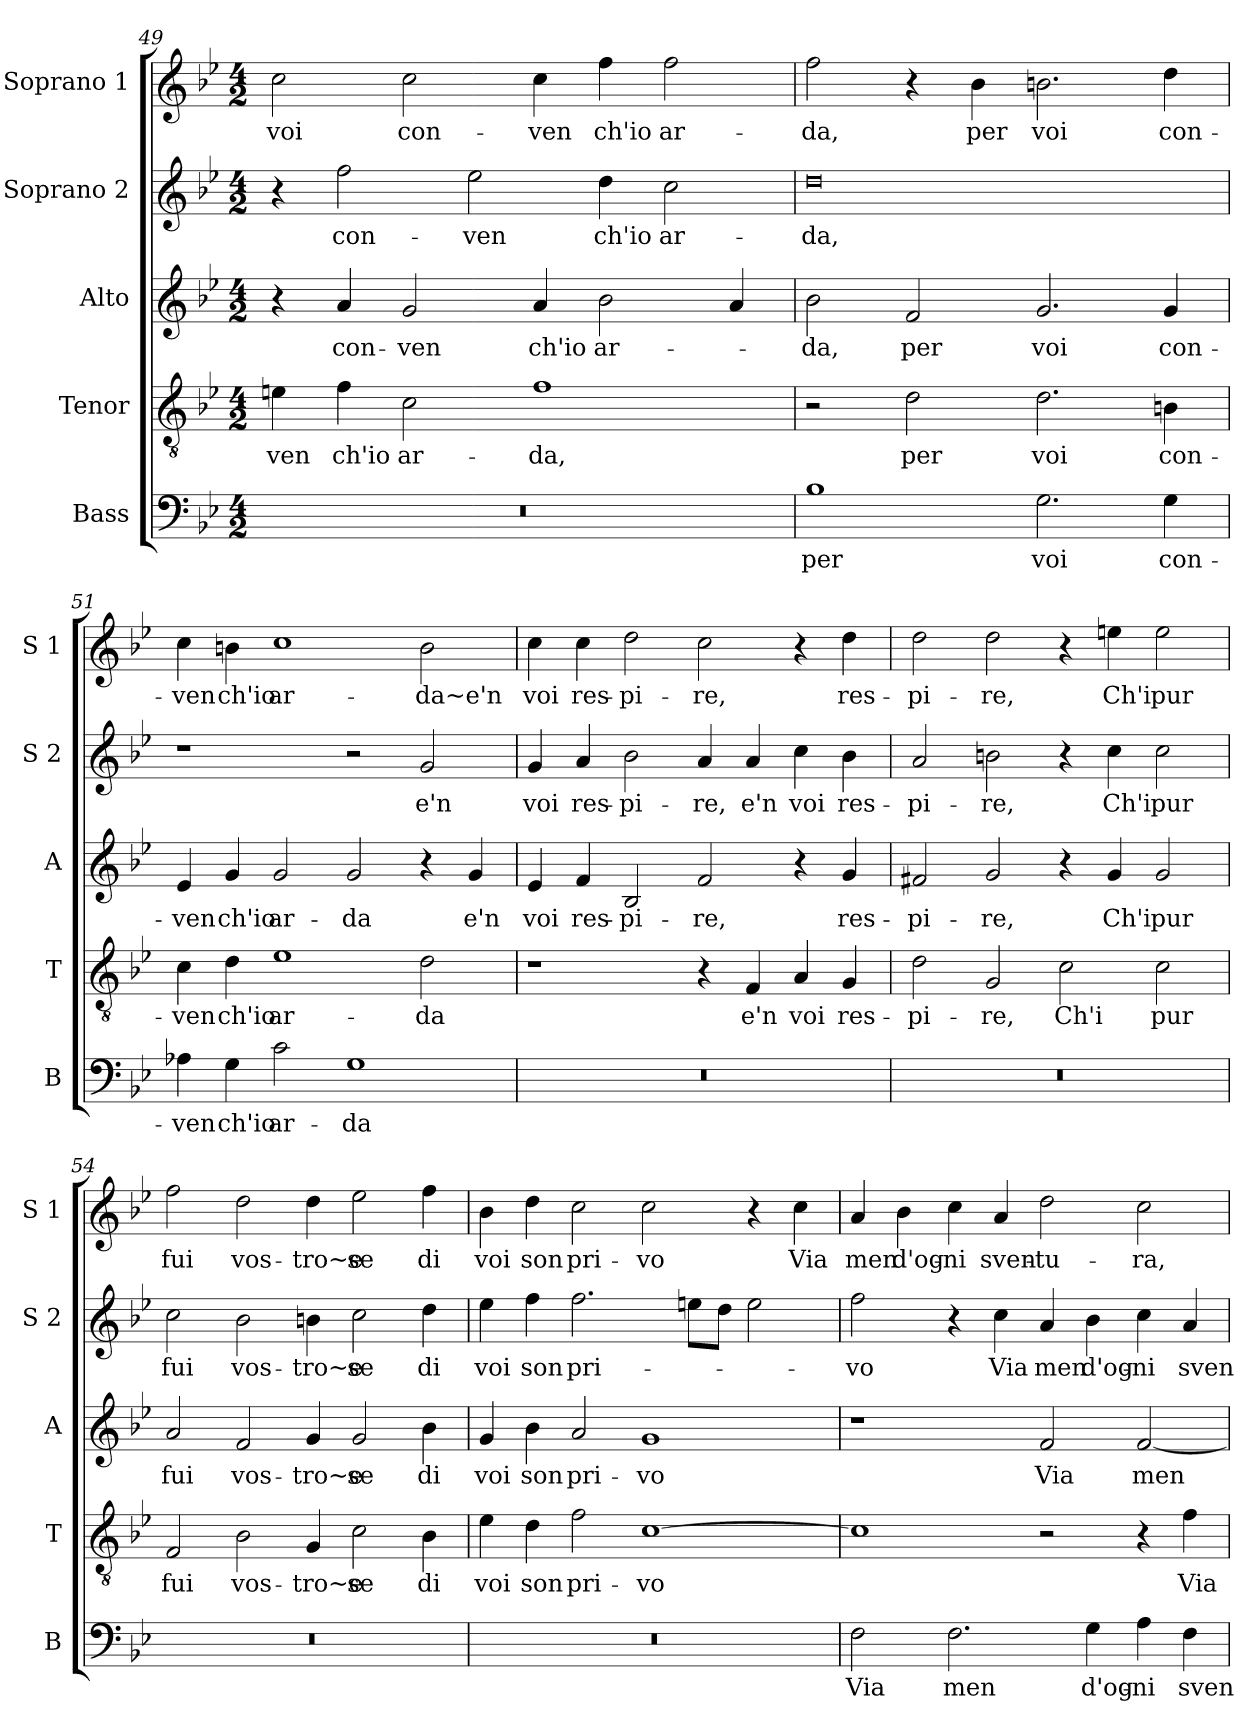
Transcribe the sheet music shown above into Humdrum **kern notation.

**kern	**text	**kern	**text	**kern	**text	**kern	**text	**kern	**text
*part5	*part5	*part4	*part4	*part3	*part3	*part2	*part2	*part1	*part1
*staff5	*staff5	*staff4	*staff4	*staff3	*staff3	*staff2	*staff2	*staff1	*staff1
*I"Bass	*	*I"Tenor	*	*I"Alto	*	*I"Soprano 2	*	*I"Soprano 1	*
*I'B	*	*I'T	*	*I'A	*	*I'S 2	*	*I'S 1	*
*clefF4	*	*clefGv2	*	*clefG2	*	*clefG2	*	*clefG2	*
*k[b-e-]	*	*k[b-e-]	*	*k[b-e-]	*	*k[b-e-]	*	*k[b-e-]	*
*B-:	*	*B-:	*	*B-:	*	*B-:	*	*B-:	*
*M4/2	*	*M4/2	*	*M4/2	*	*M4/2	*	*M4/2	*
=49	=49	=49	=49	=49	=49	=49	=49	=49	=49
!	!	!	!LO:LY:b	!	!	!	!	!	!LO:LY:b
0r	.	4en\	-ven	4r	.	4r	.	2cc\	voi
!	!	!	!LO:LY:b	!	!LO:LY:b	!	!LO:LY:b	!	!
.	.	4f\	ch'io	4a/	con-	2ff\	con-	.	.
!	!	!	!LO:LY:b	!	!LO:LY:b	!	!	!	!LO:LY:b
.	.	2c\	ar-	2g/	-ven	.	.	2cc\	con-
!	!	!	!	!	!	!	!LO:LY:b	!	!
.	.	.	.	.	.	2ee-\	-ven	.	.
!	!	!	!LO:LY:b	!	!LO:LY:b	!	!	!	!LO:LY:b
.	.	1f	-da,	4a/	ch'io	.	.	4cc\	-ven
!	!	!	!	!	!LO:LY:b	!	!LO:LY:b	!	!LO:LY:b
.	.	.	.	2b-\	ar-	4dd\	ch'io	4ff\	ch'io
!	!	!	!	!	!	!	!LO:LY:b	!	!LO:LY:b
.	.	.	.	.	.	2cc\	ar-	2ff\	ar-
.	.	.	.	4a/	.	.	.	.	.
!!LO:LB:g=z
=50	=50	=50	=50	=50	=50	=50	=50	=50	=50
!	!LO:LY:b	!	!	!	!LO:LY:b	!	!LO:LY:b	!	!LO:LY:b
1B-	per	2r	.	2b-\	-da,	0dd	-da,	2ff\	-da,
!	!	!	!LO:LY:b	!	!LO:LY:b	!	!	!	!
.	.	2d\	per	2f/	per	.	.	4r	.
!	!	!	!	!	!	!	!	!	!LO:LY:b
.	.	.	.	.	.	.	.	4b-\	per
!	!LO:LY:b	!	!LO:LY:b	!	!LO:LY:b	!	!	!	!LO:LY:b
2.G\	voi	2.d\	voi	2.g/	voi	.	.	2.bn\	voi
!	!LO:LY:b	!	!LO:LY:b	!	!LO:LY:b	!	!	!	!LO:LY:b
4G\	con-	4Bn\	con-	4g/	con-	.	.	4dd\	con-
=51	=51	=51	=51	=51	=51	=51	=51	=51	=51
!	!LO:LY:b	!	!LO:LY:b	!	!LO:LY:b	!	!	!	!LO:LY:b
4A-X\	-ven	4c\	-ven	4e-/	-ven	1r	.	4cc\	-ven
!	!LO:LY:b	!	!LO:LY:b	!	!LO:LY:b	!	!	!	!LO:LY:b
4G\	ch'io	4d\	ch'io	4g/	ch'io	.	.	4bn\	ch'io
!	!LO:LY:b	!	!LO:LY:b	!	!LO:LY:b	!	!	!	!LO:LY:b
2c\	ar-	1e-	ar-	2g/	ar-	.	.	1cc	ar-
!	!LO:LY:b	!	!	!	!LO:LY:b	!	!	!	!
1G	-da	.	.	2g/	-da	2r	.	.	.
!	!	!	!LO:LY:b	!	!	!	!LO:LY:b	!	!LO:LY:b
.	.	2d\	-da	4r	.	2g/	e'n	2b\	-da~e'n
!	!	!	!	!	!LO:LY:b	!	!	!	!
.	.	.	.	4g/	e'n	.	.	.	.
=52	=52	=52	=52	=52	=52	=52	=52	=52	=52
!	!	!	!	!	!LO:LY:b	!	!LO:LY:b	!	!LO:LY:b
0r	.	1r	.	4e-/	voi	4g/	voi	4cc\	voi
!	!	!	!	!	!LO:LY:b	!	!LO:LY:b	!	!LO:LY:b
.	.	.	.	4f/	res-	4a/	res-	4cc\	res-
!	!	!	!	!	!LO:LY:b	!	!LO:LY:b	!	!LO:LY:b
.	.	.	.	2B-/	-pi-	2b-\	-pi-	2dd\	-pi-
!	!	!	!	!	!LO:LY:b	!	!LO:LY:b	!	!LO:LY:b
.	.	4r	.	2f/	-re,	4a/	-re,	2cc\	-re,
!	!	!	!LO:LY:b	!	!	!	!LO:LY:b	!	!
.	.	4F/	e'n	.	.	4a/	e'n	.	.
!	!	!	!LO:LY:b	!	!	!	!LO:LY:b	!	!
.	.	4A/	voi	4r	.	4cc\	voi	4r	.
!	!	!	!LO:LY:b	!	!LO:LY:b	!	!LO:LY:b	!	!LO:LY:b
.	.	4G/	res-	4g/	res-	4b-\	res-	4dd\	res-
!!LO:PB:g=z
=53	=53	=53	=53	=53	=53	=53	=53	=53	=53
!	!	!	!LO:LY:b	!	!LO:LY:b	!	!LO:LY:b	!	!LO:LY:b
0r	.	2d\	-pi-	2f#X/	-pi-	2a/	-pi-	2dd\	-pi-
!	!	!	!LO:LY:b	!	!LO:LY:b	!	!LO:LY:b	!	!LO:LY:b
.	.	2G/	-re,	2g/	-re,	2bn\	-re,	2dd\	-re,
!	!	!	!LO:LY:b	!	!	!	!	!	!
.	.	2c\	Ch'i	4r	.	4r	.	4r	.
!	!	!	!	!	!LO:LY:b	!	!LO:LY:b	!	!LO:LY:b
.	.	.	.	4g/	Ch'i	4cc\	Ch'i	4een\	Ch'i
!	!	!	!LO:LY:b	!	!LO:LY:b	!	!LO:LY:b	!	!LO:LY:b
.	.	2c\	pur	2g/	pur	2cc\	pur	2ee\	pur
=54	=54	=54	=54	=54	=54	=54	=54	=54	=54
!	!	!	!LO:LY:b	!	!LO:LY:b	!	!LO:LY:b	!	!LO:LY:b
0r	.	2F/	fui	2a/	fui	2cc\	fui	2ff\	fui
!	!	!	!LO:LY:b	!	!LO:LY:b	!	!LO:LY:b	!	!LO:LY:b
.	.	2B-\	vos-	2f/	vos-	2b-\	vos-	2dd\	vos-
!	!	!	!LO:LY:b	!	!LO:LY:b	!	!LO:LY:b	!	!LO:LY:b
.	.	4G/	-tro~e	4g/	-tro~e	4bn\	-tro~e	4dd\	-tro~e
!	!	!	!LO:LY:b	!	!LO:LY:b	!	!LO:LY:b	!	!LO:LY:b
.	.	2c\	se	2g/	se	2cc\	se	2ee-\	se
!	!	!	!LO:LY:b	!	!LO:LY:b	!	!LO:LY:b	!	!LO:LY:b
.	.	4B-\	di	4b-\	di	4dd\	di	4ff\	di
=55	=55	=55	=55	=55	=55	=55	=55	=55	=55
!	!	!	!LO:LY:b	!	!LO:LY:b	!	!LO:LY:b	!	!LO:LY:b
0r	.	4e-\	voi	4g/	voi	4ee-\	voi	4b-\	voi
!	!	!	!LO:LY:b	!	!LO:LY:b	!	!LO:LY:b	!	!LO:LY:b
.	.	4d\	son	4b-\	son	4ff\	son	4dd\	son
!	!	!	!LO:LY:b	!	!LO:LY:b	!	!LO:LY:b	!	!LO:LY:b
.	.	2f\	pri-	2a/	pri-	2.ff\	pri-	2cc\	pri-
!	!	!	!LO:LY:b	!	!LO:LY:b	!	!	!	!LO:LY:b
.	.	[1c	-vo	1g	-vo	.	.	2cc\	-vo
.	.	.	.	.	.	8een\L	.	.	.
.	.	.	.	.	.	8dd\J	.	.	.
.	.	.	.	.	.	2ee\	.	4r	.
!	!	!	!	!	!	!	!	!	!LO:LY:b
.	.	.	.	.	.	.	.	4cc\	Via
!!LO:LB:g=z
=56	=56	=56	=56	=56	=56	=56	=56	=56	=56
!	!LO:LY:b	!	!	!	!	!	!LO:LY:b	!	!LO:LY:b
2F\	Via	1c]	.	1r	.	2ff\	-vo	4a/	men
!	!	!	!	!	!	!	!	!	!LO:LY:b
.	.	.	.	.	.	.	.	4b-\	d'og-
!	!LO:LY:b	!	!	!	!	!	!	!	!LO:LY:b
2.F\	men	.	.	.	.	4r	.	4cc\	-ni
!	!	!	!	!	!	!	!LO:LY:b	!	!LO:LY:b
.	.	.	.	.	.	4cc\	Via	4a/	sven-
!	!	!	!	!	!LO:LY:b	!	!LO:LY:b	!	!LO:LY:b
.	.	2r	.	2f/	Via	4a/	men	2dd\	-tu-
!	!LO:LY:b	!	!	!	!	!	!LO:LY:b	!	!
4G\	d'og-	.	.	.	.	4b-\	d'og-	.	.
!	!LO:LY:b	!	!	!	!LO:LY:b	!	!LO:LY:b	!	!LO:LY:b
4A\	-ni	4r	.	[2f/	men	4cc\	-ni	2cc\	-ra,
!	!LO:LY:b	!	!LO:LY:b	!	!	!	!LO:LY:b	!	!
4F\	sven-	4f\	Via	.	.	4a/	sven-	.	.
=	=	=	=	=	=	=	=	=	=
*-	*-	*-	*-	*-	*-	*-	*-	*-	*-
